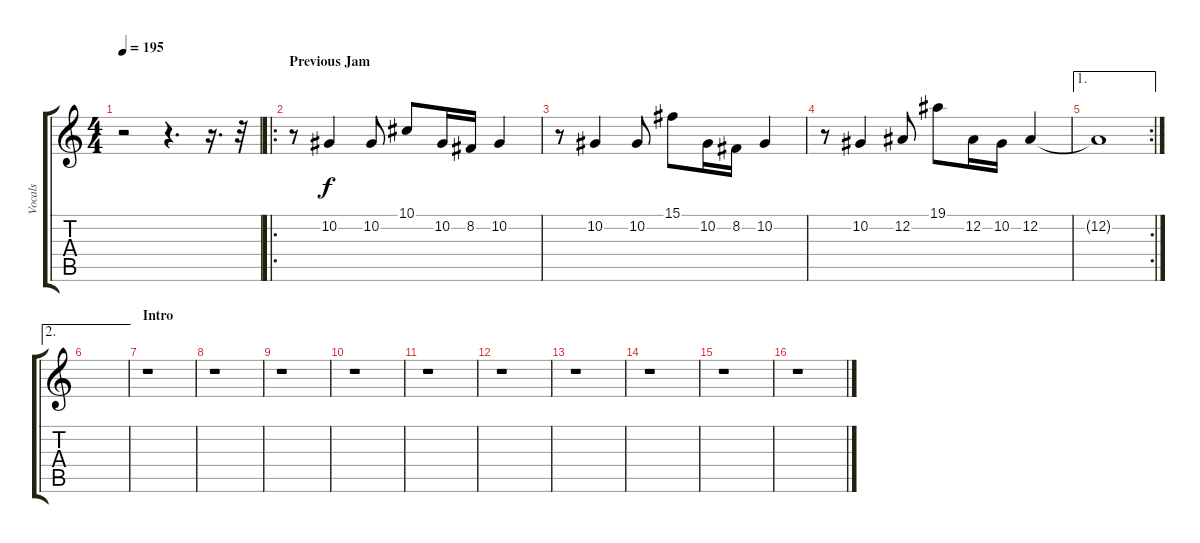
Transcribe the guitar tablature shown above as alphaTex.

\track ("Vocals" "Vocals") {instrument clarinet}
\staff {score tabs}
\tuning (Eb4 Bb3 Gb3 Db3 Ab2 Eb2) {hide}
\ts (4 4)
\tempo 195
\clef g2
\ks c
r.2{dy f instrument clarinet} r.4{d volume 0} r.16{d} r.32{volume 16} |
\ro
\section ("" "Previous Jam")
r.8 10.2.4 10.2.8 10.1.8 10.2.16 8.2.16 10.2.4 |
r.8 10.2.4 10.2.8 15.1.8 10.2.16 8.2.16 10.2.4 |
r.8 10.2.4 12.2.8 19.1.8 12.2.16 10.2.16 12.2.4 |
\ae 1
\rc 2
12.2{t}.1 |
\ae 2
|
\section ("" "Intro")
r.1 |
r.1 |
r.1 |
r.1 |
r.1 |
r.1 |
r.1 |
r.1 |
r.1 |
r.1
